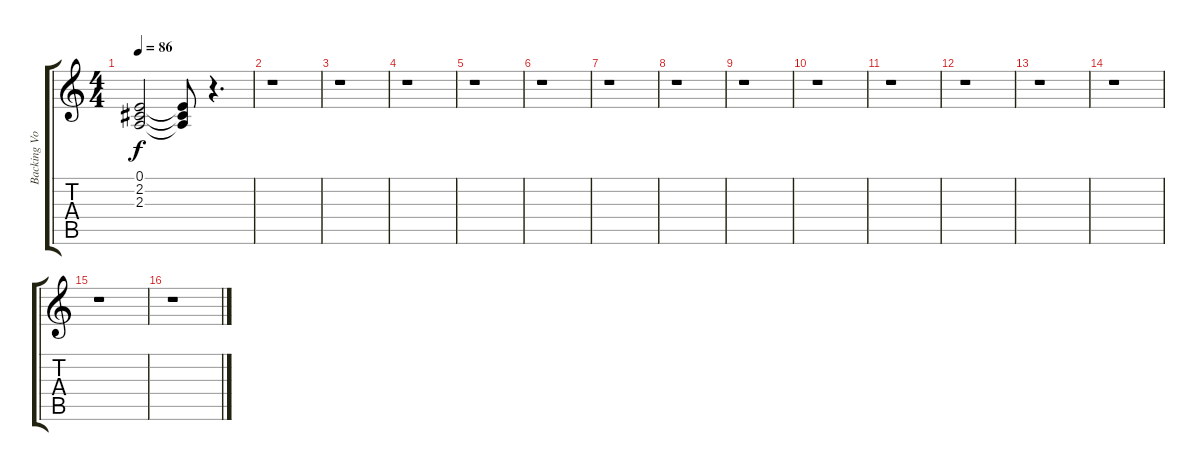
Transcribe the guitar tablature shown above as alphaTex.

\track ("Backing Vocal" "Backing Vo") {instrument choiraahs}
\staff {score tabs}
\tuning (E4 B3 G3 D3 A2 E2) {hide}
\ts (4 4)
\tempo 86
\clef g2
\ks c
(0.1 2.2 2.3).2{dy f} (0.1{t} 2.2{t} 2.3{t}).8 r.4{d} |
r.1 |
r.1 |
r.1 |
r.1 |
r.1 |
r.1 |
r.1 |
r.1 |
r.1 |
r.1 |
r.1 |
r.1 |
r.1 |
r.1 |
r.1
